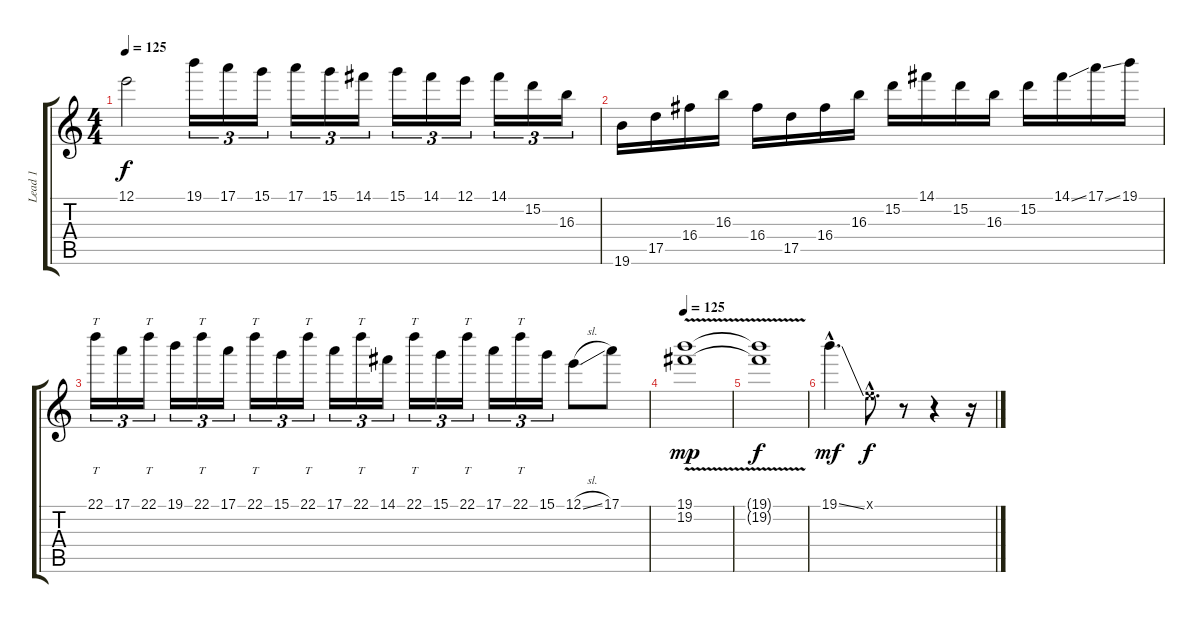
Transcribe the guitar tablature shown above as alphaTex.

\track ("Lead 1" "Lead 1") {instrument distortionguitar}
\staff {score tabs}
\tuning (E4 B3 G3 D3 A2 E2) {hide}
\ts (4 4)
\tempo 125
\clef g2
\ks c
12.1{t}.2{dy f} 19.1.16{tu (3 2)} 17.1.16{tu (3 2)} 15.1.16{tu (3 2)} 17.1.16{tu (3 2)} 15.1.16{tu (3 2)} 14.1.16{tu (3 2)} 15.1.16{tu (3 2)} 14.1.16{tu (3 2)} 12.1.16{tu (3 2)} 14.1.16{tu (3 2)} 15.2.16{tu (3 2)} 16.3.16{tu (3 2)} |
19.6.16 17.5.16 16.4.16 16.3.16 16.4.16 17.5.16 16.4.16 16.3.16 15.2.16 14.1.16 15.2.16 16.3.16 15.2.16 14.1{ss}.16 17.1{ss}.16 19.1.16 |
22.1.16{tt tu (3 2)} 17.1.16{tu (3 2)} 22.1.16{tt tu (3 2)} 19.1.16{tu (3 2)} 22.1.16{tt tu (3 2)} 17.1.16{tu (3 2)} 22.1.16{tt tu (3 2)} 15.1.16{tu (3 2)} 22.1.16{tt tu (3 2)} 17.1.16{tu (3 2)} 22.1.16{tt tu (3 2)} 14.1.16{tu (3 2)} 22.1.16{tt tu (3 2)} 15.1.16{tu (3 2)} 22.1.16{tt tu (3 2)} 17.1.16{tu (3 2)} 22.1.16{tt tu (3 2)} 15.1.16{tu (3 2)} 12.1{sl}.8 17.1.8 |
\tempo 125
(19.1{v} 19.2{v}).1{dy mp volume 0} |
(19.1{t} 19.2{t}).1{dy f} |
19.1{ss hac}.4{d dy mf volume 16} 0.1{hac x}.8{d dy f} r.8 r.4 r.16
